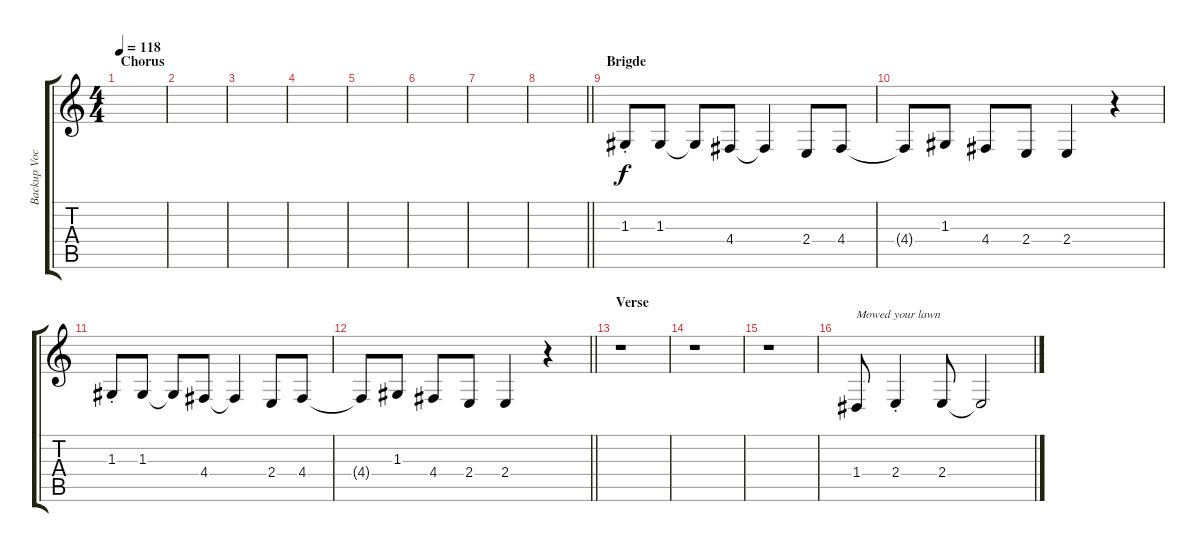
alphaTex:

\track ("Backup Vocals" "Backup Voc") {instrument altosax}
\staff {score tabs}
\tuning (E4 B3 G3 D3 A2 E2) {hide}
\ts (4 4)
\section ("" "Chorus")
\tempo 118
\clef g2
\ks c
|
|
|
|
|
|
|
\barLineRight lightlight
|
\section ("" "Brigde")
1.3{st}.8 1.3.8 1.3{t}.8 4.4.8 4.4{t}.4 2.4.8 4.4.8 |
4.4{t}.8 1.3.8 4.4.8 2.4.8 2.4.4 r.4 |
1.3{st}.8 1.3.8 1.3{t}.8 4.4.8 4.4{t}.4 2.4.8 4.4.8 |
\barLineRight lightlight
4.4{t}.8 1.3.8 4.4.8 2.4.8 2.4.4 r.4 |
\section ("" "Verse")
r.1 |
r.1 |
r.1 |
1.4.8{txt "Mowed your lawn"} 2.4{st}.4 2.4.8 2.4{t}.2
